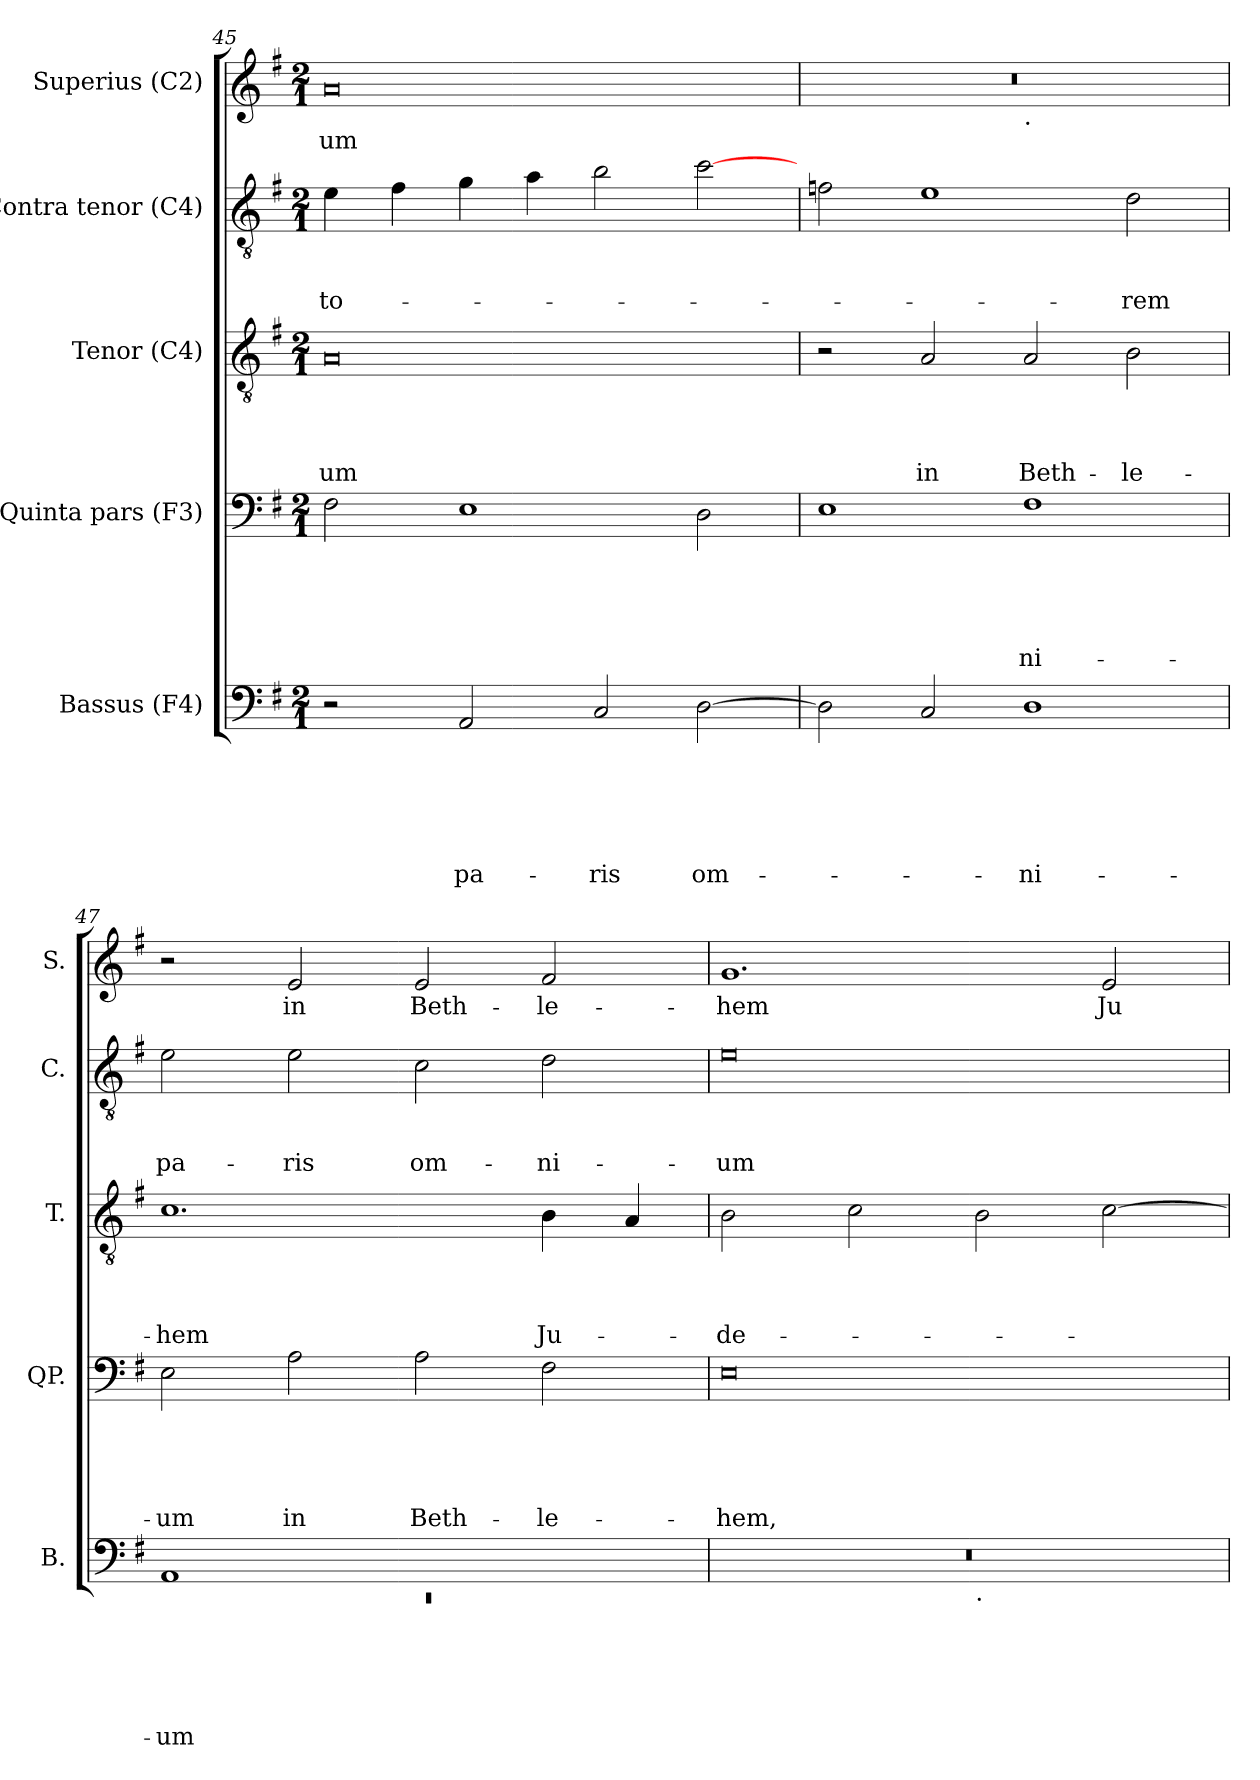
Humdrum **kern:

**kern	**text	**text	**text	**text	**text	**text	**kern	**text	**text	**text	**text	**text	**kern	**text	**text	**text	**text	**kern	**text	**text	**text	**kern	**text
*part5	*part5	*part5	*part5	*part5	*part5	*part5	*part4	*part4	*part4	*part4	*part4	*part4	*part3	*part3	*part3	*part3	*part3	*part2	*part2	*part2	*part2	*part1	*part1
*staff5	*staff5	*staff5	*staff5	*staff5	*staff5	*staff5	*staff4	*staff4	*staff4	*staff4	*staff4	*staff4	*staff3	*staff3	*staff3	*staff3	*staff3	*staff2	*staff2	*staff2	*staff2	*staff1	*staff1
*I"Bassus (F4)	*	*	*	*	*	*	*I"Quinta pars (F3)	*	*	*	*	*	*I"Tenor (C4)	*	*	*	*	*I"Contra tenor (C4)	*	*	*	*I"Superius (C2)	*
*I'B.	*	*	*	*	*	*	*I'QP.	*	*	*	*	*	*I'T.	*	*	*	*	*I'C.	*	*	*	*I'S.	*
*clefF4	*	*	*	*	*	*	*clefF4	*	*	*	*	*	*clefGv2	*	*	*	*	*clefGv2	*	*	*	*clefG2	*
*k[f#]	*	*	*	*	*	*	*k[f#]	*	*	*	*	*	*k[f#]	*	*	*	*	*k[f#]	*	*	*	*k[f#]	*
*G:	*	*	*	*	*	*	*G:	*	*	*	*	*	*G:	*	*	*	*	*G:	*	*	*	*G:	*
*M2/1	*	*	*	*	*	*	*M2/1	*	*	*	*	*	*M2/1	*	*	*	*	*M2/1	*	*	*	*M2/1	*
=45	=45	=45	=45	=45	=45	=45	=45	=45	=45	=45	=45	=45	=45	=45	=45	=45	=45	=45	=45	=45	=45	=45	=45
!	!	!	!	!	!	!	!	!	!	!	!	!	!	!	!	!	!LO:LY:b	!	!	!	!LO:LY:b	!	!LO:LY:b
2r	.	.	.	.	.	.	2F#\	.	.	.	.	.	0A	.	.	.	-um	4e\	.	.	-to-	0a	-um
.	.	.	.	.	.	.	.	.	.	.	.	.	.	.	.	.	.	4f#\	.	.	.	.	.
!	!	!	!	!	!	!LO:LY:b	!	!	!	!	!	!	!	!	!	!	!	!	!	!	!	!	!
2AA/	.	.	.	.	.	pa-	1E	.	.	.	.	.	.	.	.	.	.	4g\	.	.	.	.	.
.	.	.	.	.	.	.	.	.	.	.	.	.	.	.	.	.	.	4a\	.	.	.	.	.
!	!	!	!	!	!	!LO:LY:b	!	!	!	!	!	!	!	!	!	!	!	!	!	!	!	!	!
2C/	.	.	.	.	.	-ris	.	.	.	.	.	.	.	.	.	.	.	2b\	.	.	.	.	.
!	!	!	!	!	!	!LO:LY:b	!	!	!	!	!	!	!	!	!	!	!	!	!	!	!	!	!
[<2D\	.	.	.	.	.	om-	2D\	.	.	.	.	.	.	.	.	.	.	[<2cc\	.	.	.	.	.
!!LO:LB:g=z
=46	=46	=46	=46	=46	=46	=46	=46	=46	=46	=46	=46	=46	=46	=46	=46	=46	=46	=46	=46	=46	=46	=46	=46
*	*	*	*	*	*	*	*	*	*	*	*	*	*	*	*	*	*	*	*	*	*	*^	*
2D\]	.	.	.	.	.	.	1E	.	.	.	.	.	2r	.	.	.	.	2f\	.	.	.	0r	1ryy	.
!	!	!	!	!	!	!	!	!	!	!	!	!	!	!	!	!	!LO:LY:b	!	!	!	!	!	!	!
2C/	.	.	.	.	.	.	.	.	.	.	.	.	2A/	.	.	.	in	1e	.	.	.	.	.	.
!	!	!	!	!	!	!	!	!	!	!	!	!	!	!	!	!	!	!	!	!	!	!	!LO:TX:b:t=.	!
!	!	!	!	!	!	!LO:LY:b	!	!	!	!	!	!LO:LY:b	!	!	!	!	!LO:LY:b	!	!	!	!	!	!	!
1D	.	.	.	.	.	-ni-	1F#	.	.	.	.	-ni-	2A/	.	.	.	Beth-	.	.	.	.	.	1ryy	.
!	!	!	!	!	!	!	!	!	!	!	!	!	!	!	!	!	!LO:LY:b	!	!	!	!LO:LY:b	!	!	!
.	.	.	.	.	.	.	.	.	.	.	.	.	2B\	.	.	.	-le-	2d\	.	.	-rem	.	.	.
=47	=47	=47	=47	=47	=47	=47	=47	=47	=47	=47	=47	=47	=47	=47	=47	=47	=47	=47	=47	=47	=47	=47	=47	=47
*^	*	*	*	*	*	*	*	*	*	*	*	*	*	*	*	*	*	*	*	*	*	*	*	*
!	!LO:N:vis=1	!	!	!	!	!	!LO:LY:b	!	!	!	!	!	!LO:LY:b	!	!	!	!	!LO:LY:b	!	!	!	!LO:LY:b	!	!	!
*	*	*	*	*	*	*	*	*	*	*	*	*	*	*	*	*	*	*	*	*	*	*	*v	*v	*
1AA	0rEE	.	.	.	.	.	-um	2E\	.	.	.	.	-um	1.c	.	.	.	-hem	2e\	.	.	pa-	2r	.
!	!	!	!	!	!	!	!	!	!	!	!	!	!LO:LY:b	!	!	!	!	!	!	!	!	!LO:LY:b	!	!LO:LY:b
.	.	.	.	.	.	.	.	2A\	.	.	.	.	in	.	.	.	.	.	2e\	.	.	-ris	2e/	in
!	!	!	!	!	!	!	!	!	!	!	!	!	!LO:LY:b	!	!	!	!	!	!	!	!	!LO:LY:b	!	!LO:LY:b
1ryy	.	.	.	.	.	.	.	2A\	.	.	.	.	Beth-	.	.	.	.	.	2c\	.	.	om-	2e/	Beth-
!	!	!	!	!	!	!	!	!	!	!	!	!	!LO:LY:b	!	!	!	!	!LO:LY:b	!	!	!	!LO:LY:b	!	!LO:LY:b
.	.	.	.	.	.	.	.	2F#\	.	.	.	.	-le-	4B\	.	.	.	Ju-	2d\	.	.	-ni-	2f#/	-le-
.	.	.	.	.	.	.	.	.	.	.	.	.	.	4A/	.	.	.	.	.	.	.	.	.	.
=48	=48	=48	=48	=48	=48	=48	=48	=48	=48	=48	=48	=48	=48	=48	=48	=48	=48	=48	=48	=48	=48	=48	=48	=48
!	!	!	!	!	!	!	!	!	!	!	!	!	!LO:LY:b	!	!	!	!	!LO:LY:b	!	!	!	!LO:LY:b	!	!LO:LY:b
0r	1ryy	.	.	.	.	.	.	0E	.	.	.	.	-hem,	2B\	.	.	.	-de-	0e	.	.	-um	1.g	-hem
.	.	.	.	.	.	.	.	.	.	.	.	.	.	2c\	.	.	.	.	.	.	.	.	.	.
!	!LO:TX:b:t=.	!	!	!	!	!	!	!	!	!	!	!	!	!	!	!	!	!	!	!	!	!	!	!
.	1ryy	.	.	.	.	.	.	.	.	.	.	.	.	2B\	.	.	.	.	.	.	.	.	.	.
!	!	!	!	!	!	!	!	!	!	!	!	!	!	!	!	!	!	!	!	!	!	!	!	!LO:LY:b
.	.	.	.	.	.	.	.	.	.	.	.	.	.	[>2c\	.	.	.	.	.	.	.	.	2e/	Ju-
*v	*v	*	*	*	*	*	*	*	*	*	*	*	*	*	*	*	*	*	*	*	*	*	*	*
=	=	=	=	=	=	=	=	=	=	=	=	=	=	=	=	=	=	=	=	=	=	=	=
*-	*-	*-	*-	*-	*-	*-	*-	*-	*-	*-	*-	*-	*-	*-	*-	*-	*-	*-	*-	*-	*-	*-	*-
